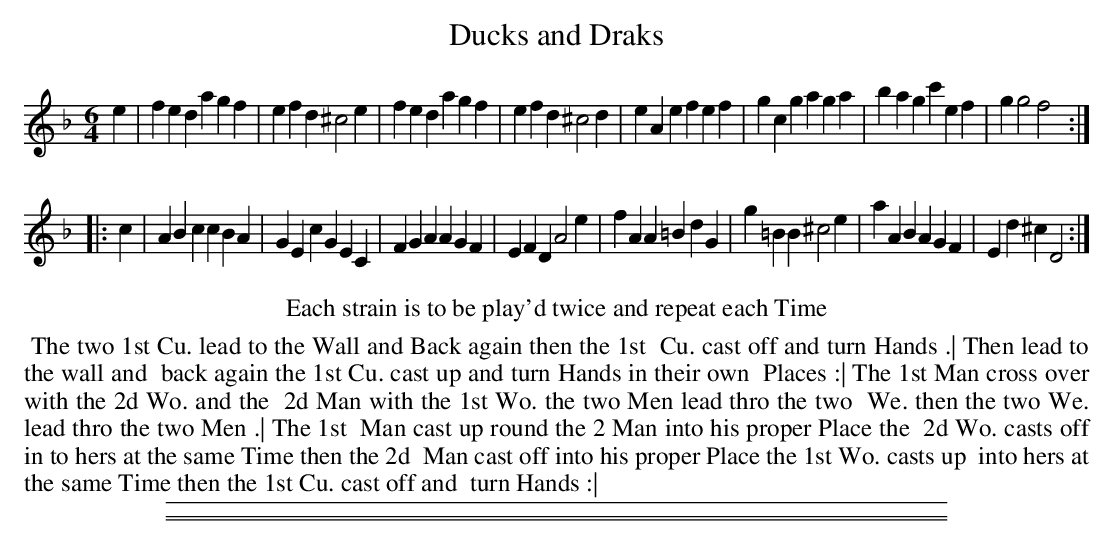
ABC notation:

X:1
T: Ducks and Draks
M: 6/4
L: 1/4
K: Dm
e |\
fed agf | efd ^c2e | fed agf | efd ^c2d |\
eAe fef | gcg aga | bag c'ef | gg2 f2 :|
|: c |\
ABc cBA | GEc GEC | FGA AGF | EFD A2e |\
fAA =BdG | g=BB ^c2e | aAB AGF | Ed^c D2 :|
